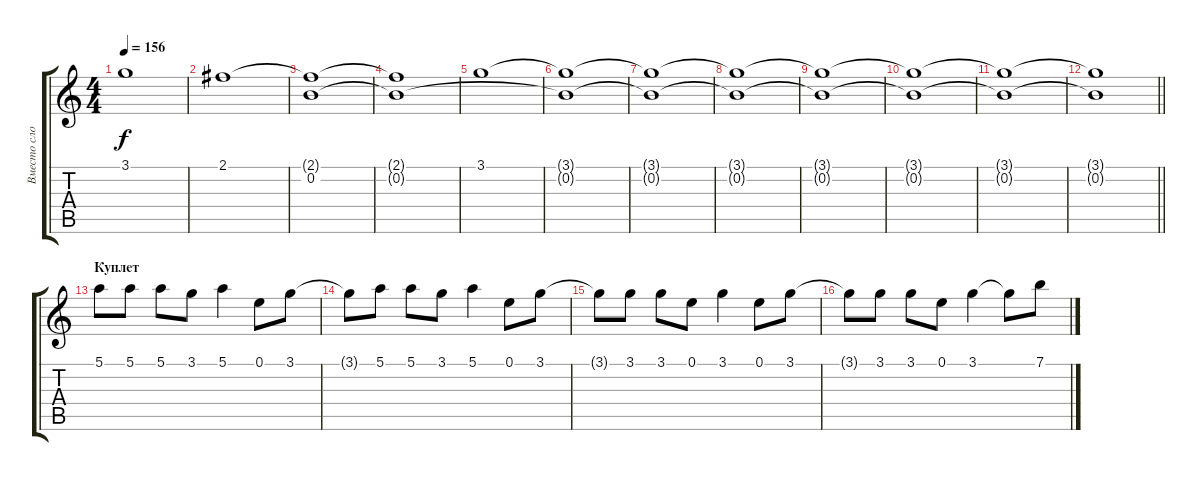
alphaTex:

\track ("Вместо слов" "Вместо сло") {instrument distortionguitar}
\staff {score tabs}
\tuning (E4 B3 G3 D3 A2 E2) {hide}
\ts (4 4)
\tempo 156
\clef g2
\ks c
3.1.1{dy f} |
2.1.1 |
(2.1{t} 0.2).1 |
(2.1{t} 0.2{t}).1 |
3.1.1 |
(3.1{t} 0.2{t}).1 |
(3.1{t} 0.2{t}).1 |
(3.1{t} 0.2{t}).1 |
(3.1{t} 0.2{t}).1 |
(3.1{t} 0.2{t}).1 |
(3.1{t} 0.2{t}).1 |
\barLineRight lightlight
(3.1{t} 0.2{t}).1 |
\section ("" "Куплет")
5.1.8 5.1.8 5.1.8 3.1.8 5.1.4 0.1.8 3.1.8 |
3.1{t}.8 5.1.8 5.1.8 3.1.8 5.1.4 0.1.8 3.1.8 |
3.1{t}.8 3.1.8 3.1.8 0.1.8 3.1.4 0.1.8 3.1.8 |
3.1{t}.8 3.1.8 3.1.8 0.1.8 3.1.4 3.1{t}.8 7.1.8
